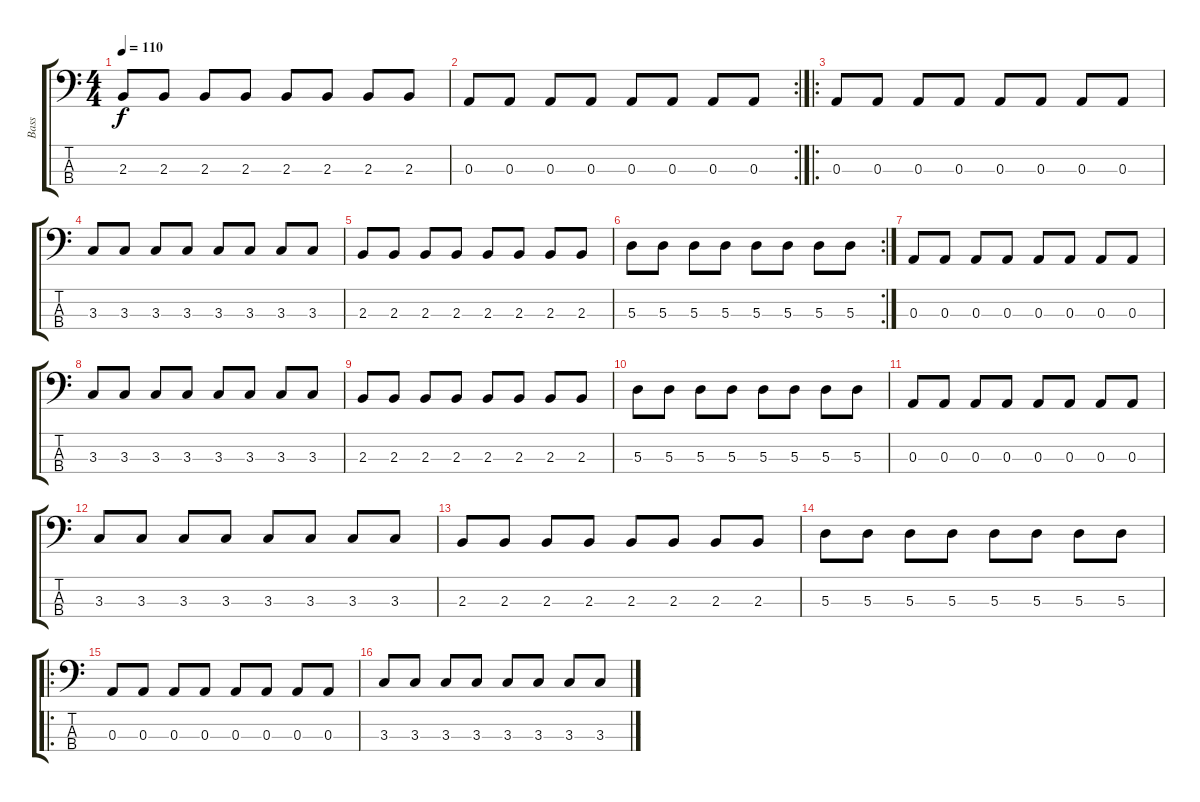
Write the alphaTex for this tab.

\track ("Bass" "Bass") {instrument electricbassfinger}
\staff {score tabs}
\tuning (G2 D2 A1 E1) {hide}
\ts (4 4)
\tempo 110
\clef f4
\ks c
2.3.8{dy f} 2.3.8 2.3.8 2.3.8 2.3.8 2.3.8 2.3.8 2.3.8 |
\rc 2
0.3.8 0.3.8 0.3.8 0.3.8 0.3.8 0.3.8 0.3.8 0.3.8 |
\ro
0.3.8 0.3.8 0.3.8 0.3.8 0.3.8 0.3.8 0.3.8 0.3.8 |
3.3.8 3.3.8 3.3.8 3.3.8 3.3.8 3.3.8 3.3.8 3.3.8 |
2.3.8 2.3.8 2.3.8 2.3.8 2.3.8 2.3.8 2.3.8 2.3.8 |
\rc 2
5.3.8 5.3.8 5.3.8 5.3.8 5.3.8 5.3.8 5.3.8 5.3.8 |
0.3.8 0.3.8 0.3.8 0.3.8 0.3.8 0.3.8 0.3.8 0.3.8 |
3.3.8 3.3.8 3.3.8 3.3.8 3.3.8 3.3.8 3.3.8 3.3.8 |
2.3.8 2.3.8 2.3.8 2.3.8 2.3.8 2.3.8 2.3.8 2.3.8 |
5.3.8 5.3.8 5.3.8 5.3.8 5.3.8 5.3.8 5.3.8 5.3.8 |
0.3.8 0.3.8 0.3.8 0.3.8 0.3.8 0.3.8 0.3.8 0.3.8 |
3.3.8 3.3.8 3.3.8 3.3.8 3.3.8 3.3.8 3.3.8 3.3.8 |
2.3.8 2.3.8 2.3.8 2.3.8 2.3.8 2.3.8 2.3.8 2.3.8 |
5.3.8 5.3.8 5.3.8 5.3.8 5.3.8 5.3.8 5.3.8 5.3.8 |
\ro
0.3.8 0.3.8 0.3.8 0.3.8 0.3.8 0.3.8 0.3.8 0.3.8 |
3.3.8 3.3.8 3.3.8 3.3.8 3.3.8 3.3.8 3.3.8 3.3.8
